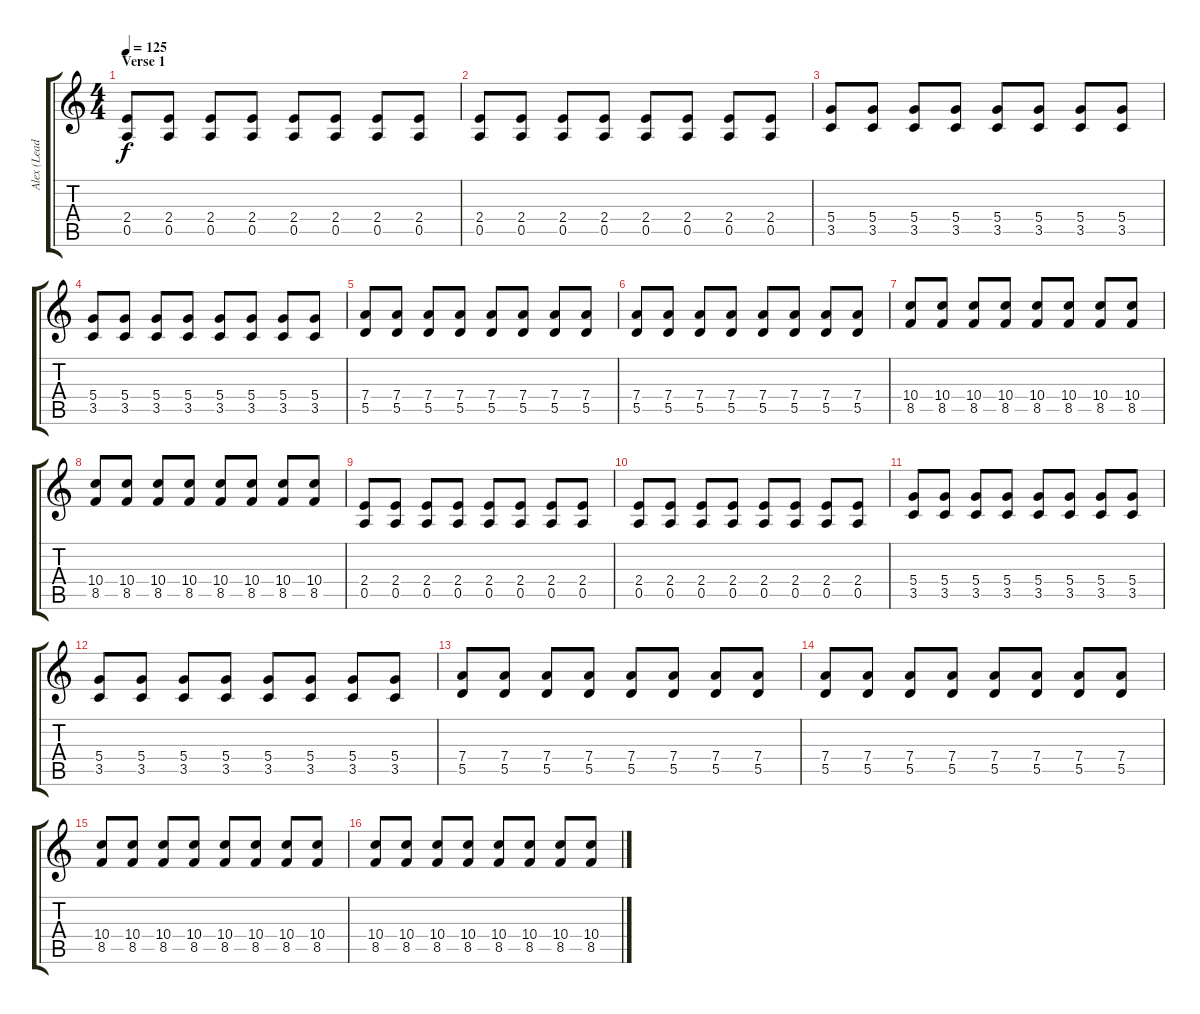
\track ("Alex (Lead Guitar)" "Alex (Lead") {instrument electricguitarclean}
\staff {score tabs}
\tuning (E4 B3 G3 D3 A2 E2) {hide}
\ts (4 4)
\section ("" "Verse 1")
\tempo 125
\clef g2
\ks c
(2.4 0.5).8{dy f volume 10} (2.4 0.5).8 (2.4 0.5).8 (2.4 0.5).8 (2.4 0.5).8 (2.4 0.5).8 (2.4 0.5).8 (2.4 0.5).8 |
(2.4 0.5).8 (2.4 0.5).8 (2.4 0.5).8 (2.4 0.5).8 (2.4 0.5).8 (2.4 0.5).8 (2.4 0.5).8 (2.4 0.5).8 |
(5.4 3.5).8 (5.4 3.5).8 (5.4 3.5).8 (5.4 3.5).8 (5.4 3.5).8 (5.4 3.5).8 (5.4 3.5).8 (5.4 3.5).8 |
(5.4 3.5).8 (5.4 3.5).8 (5.4 3.5).8 (5.4 3.5).8 (5.4 3.5).8 (5.4 3.5).8 (5.4 3.5).8 (5.4 3.5).8 |
(7.4 5.5).8 (7.4 5.5).8 (7.4 5.5).8 (7.4 5.5).8 (7.4 5.5).8 (7.4 5.5).8 (7.4 5.5).8 (7.4 5.5).8 |
(7.4 5.5).8 (7.4 5.5).8 (7.4 5.5).8 (7.4 5.5).8 (7.4 5.5).8 (7.4 5.5).8 (7.4 5.5).8 (7.4 5.5).8 |
(10.4 8.5).8 (10.4 8.5).8 (10.4 8.5).8 (10.4 8.5).8 (10.4 8.5).8 (10.4 8.5).8 (10.4 8.5).8 (10.4 8.5).8 |
(10.4 8.5).8 (10.4 8.5).8 (10.4 8.5).8 (10.4 8.5).8 (10.4 8.5).8 (10.4 8.5).8 (10.4 8.5).8 (10.4 8.5).8 |
(2.4 0.5).8 (2.4 0.5).8 (2.4 0.5).8 (2.4 0.5).8 (2.4 0.5).8 (2.4 0.5).8 (2.4 0.5).8 (2.4 0.5).8 |
(2.4 0.5).8 (2.4 0.5).8 (2.4 0.5).8 (2.4 0.5).8 (2.4 0.5).8 (2.4 0.5).8 (2.4 0.5).8 (2.4 0.5).8 |
(5.4 3.5).8 (5.4 3.5).8 (5.4 3.5).8 (5.4 3.5).8 (5.4 3.5).8 (5.4 3.5).8 (5.4 3.5).8 (5.4 3.5).8 |
(5.4 3.5).8 (5.4 3.5).8 (5.4 3.5).8 (5.4 3.5).8 (5.4 3.5).8 (5.4 3.5).8 (5.4 3.5).8 (5.4 3.5).8 |
(7.4 5.5).8 (7.4 5.5).8 (7.4 5.5).8 (7.4 5.5).8 (7.4 5.5).8 (7.4 5.5).8 (7.4 5.5).8 (7.4 5.5).8 |
(7.4 5.5).8 (7.4 5.5).8 (7.4 5.5).8 (7.4 5.5).8 (7.4 5.5).8 (7.4 5.5).8 (7.4 5.5).8 (7.4 5.5).8 |
(10.4 8.5).8 (10.4 8.5).8 (10.4 8.5).8 (10.4 8.5).8 (10.4 8.5).8 (10.4 8.5).8 (10.4 8.5).8 (10.4 8.5).8 |
(10.4 8.5).8 (10.4 8.5).8 (10.4 8.5).8 (10.4 8.5).8 (10.4 8.5).8 (10.4 8.5).8 (10.4 8.5).8 (10.4 8.5).8
